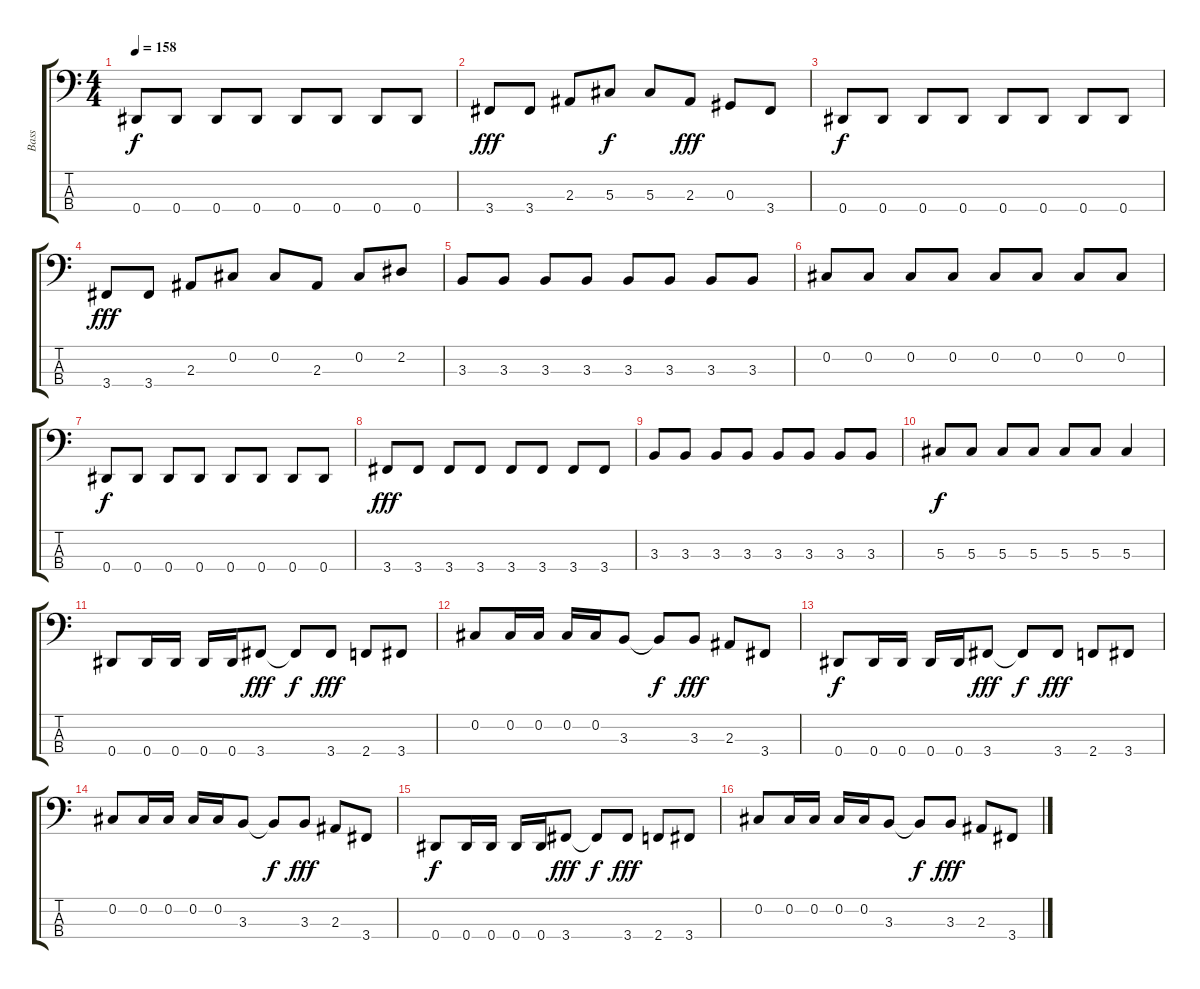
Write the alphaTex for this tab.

\track ("Bass" "Bass") {instrument electricbassfinger}
\staff {score tabs}
\tuning (Gb2 Db2 Ab1 Eb1) {hide}
\ts (4 4)
\tempo 158
\clef f4
\ks c
0.4.8{dy f} 0.4.8 0.4.8 0.4.8 0.4.8 0.4.8 0.4.8 0.4.8 |
3.4.8{dy fff} 3.4.8 2.3.8 5.3.8{dy f} 5.3.8 2.3.8{dy fff} 0.3.8 3.4.8 |
0.4.8{dy f} 0.4.8 0.4.8 0.4.8 0.4.8 0.4.8 0.4.8 0.4.8 |
3.4.8{dy fff} 3.4.8 2.3.8 0.2.8 0.2.8 2.3.8 0.2.8 2.2.8 |
3.3.8 3.3.8 3.3.8 3.3.8 3.3.8 3.3.8 3.3.8 3.3.8 |
0.2.8 0.2.8 0.2.8 0.2.8 0.2.8 0.2.8 0.2.8 0.2.8 |
0.4.8{dy f} 0.4.8 0.4.8 0.4.8 0.4.8 0.4.8 0.4.8 0.4.8 |
3.4.8{dy fff} 3.4.8 3.4.8 3.4.8 3.4.8 3.4.8 3.4.8 3.4.8 |
3.3.8 3.3.8 3.3.8 3.3.8 3.3.8 3.3.8 3.3.8 3.3.8 |
5.3.8{dy f} 5.3.8 5.3.8 5.3.8 5.3.8 5.3.8 5.3.4 |
0.4.8 0.4.16 0.4.16 0.4.16 0.4.16 3.4.8{dy fff} 3.4{t}.8{dy f} 3.4.8{dy fff} 2.4.8 3.4.8 |
0.2.8 0.2.16 0.2.16 0.2.16 0.2.16 3.3.8 3.3{t}.8{dy f} 3.3.8{dy fff} 2.3.8 3.4.8 |
0.4.8{dy f} 0.4.16 0.4.16 0.4.16 0.4.16 3.4.8{dy fff} 3.4{t}.8{dy f} 3.4.8{dy fff} 2.4.8 3.4.8 |
0.2.8 0.2.16 0.2.16 0.2.16 0.2.16 3.3.8 3.3{t}.8{dy f} 3.3.8{dy fff} 2.3.8 3.4.8 |
0.4.8{dy f} 0.4.16 0.4.16 0.4.16 0.4.16 3.4.8{dy fff} 3.4{t}.8{dy f} 3.4.8{dy fff} 2.4.8 3.4.8 |
0.2.8 0.2.16 0.2.16 0.2.16 0.2.16 3.3.8 3.3{t}.8{dy f} 3.3.8{dy fff} 2.3.8 3.4.8
